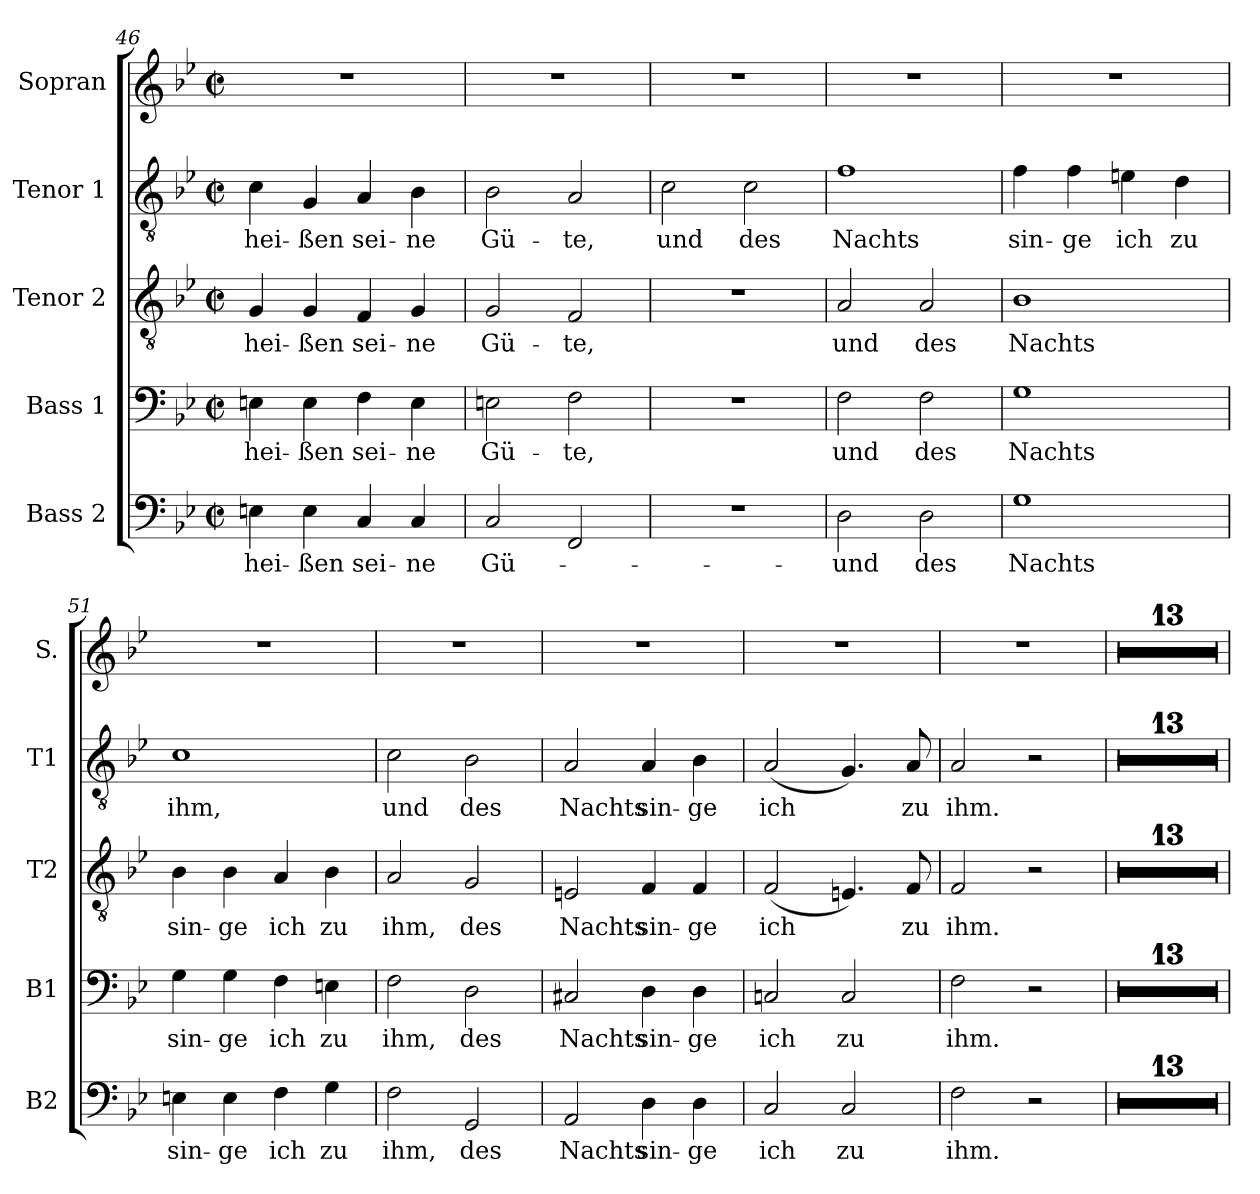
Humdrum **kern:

**kern	**text	**kern	**text	**kern	**text	**kern	**text	**kern
*part5	*part5	*part4	*part4	*part3	*part3	*part2	*part2	*part1
*staff5	*staff5	*staff4	*staff4	*staff3	*staff3	*staff2	*staff2	*staff1
*I"Bass 2	*	*I"Bass 1	*	*I"Tenor 2	*	*I"Tenor 1	*	*I"Sopran
*I'B2	*	*I'B1	*	*I'T2	*	*I'T1	*	*I'S.
*clefF4	*	*clefF4	*	*clefGv2	*	*clefGv2	*	*clefG2
*k[b-e-]	*	*k[b-e-]	*	*k[b-e-]	*	*k[b-e-]	*	*k[b-e-]
*M2/2	*	*M2/2	*	*M2/2	*	*M2/2	*	*M2/2
*met(c|)	*	*met(c|)	*	*met(c|)	*	*met(c|)	*	*met(c|)
=46	=46	=46	=46	=46	=46	=46	=46	=46
4En\	-hei-	4En\	-hei-	4G/	-hei-	4c\	-hei-	1r
4E\	-ßen	4E\	-ßen	4G/	-ßen	4G/	-ßen	.
4C/	sei-	4F\	sei-	4F/	sei-	4A/	sei-	.
4C/	-ne	4E\	-ne	4G/	-ne	4B-\	-ne	.
=47	=47	=47	=47	=47	=47	=47	=47	=47
2C/	Gü-	2En\	Gü-	2G/	Gü-	2B-\	Gü-	1r
2FF/	.	2F\	-te,	2F/	-te,	2A/	-te,	.
=48	=48	=48	=48	=48	=48	=48	=48	=48
1r	.	1r	.	1r	.	2c\	und	1r
.	.	.	.	.	.	2c\	des	.
=49	=49	=49	=49	=49	=49	=49	=49	=49
2D\	und	2F\	und	2A/	und	1f	Nachts	1r
2D\	des	2F\	des	2A/	des	.	.	.
=50	=50	=50	=50	=50	=50	=50	=50	=50
1G	Nachts	1G	Nachts	1B-	Nachts	4f\	sin-	1r
.	.	.	.	.	.	4f\	-ge	.
.	.	.	.	.	.	4en\	ich	.
.	.	.	.	.	.	4d\	zu	.
!!LO:LB:g=z
=51	=51	=51	=51	=51	=51	=51	=51	=51
4En\	sin-	4G\	sin-	4B-\	sin-	1c	ihm,	1r
4E\	-ge	4G\	-ge	4B-\	-ge	.	.	.
4F\	ich	4F\	ich	4A/	ich	.	.	.
4G\	zu	4En\	zu	4B-\	zu	.	.	.
=52	=52	=52	=52	=52	=52	=52	=52	=52
2F\	-ihm,	2F\	ihm,	2A/	-ihm,	2c\	und	1r
2GG/	des	2D\	des	2G/	des	2B-\	des	.
=53	=53	=53	=53	=53	=53	=53	=53	=53
2AA/	Nachts	2C#X/	Nachts	2En/	Nachts	2A/	Nachts	1r
4D\	sin-	4D\	sin-	4F/	sin-	4A/	sin-	.
4D\	-ge	4D\	-ge	4F/	-ge	4B-\	-ge	.
=54	=54	=54	=54	=54	=54	=54	=54	=54
2C/	ich	2Cn/	ich	(2F/	ich	(2A/	ich	1r
2C/	zu	2C/	zu	4.En/)	.	4.G/)	.	.
.	.	.	.	8F/	zu	8A/	zu	.
=55	=55	=55	=55	=55	=55	=55	=55	=55
2F\	ihm.	2F\	ihm.	2F/	ihm.	2A/	ihm.	1r
2r	.	2r	.	2r	.	2r	.	.
=56	=56	=56	=56	=56	=56	=56	=56	=56
1r	.	1r	.	1r	.	1r	.	1r
=57	=57	=57	=57	=57	=57	=57	=57	=57
1r	.	1r	.	1r	.	1r	.	1r
=58	=58	=58	=58	=58	=58	=58	=58	=58
1r	.	1r	.	1r	.	1r	.	1r
=59	=59	=59	=59	=59	=59	=59	=59	=59
1r	.	1r	.	1r	.	1r	.	1r
=60	=60	=60	=60	=60	=60	=60	=60	=60
1r	.	1r	.	1r	.	1r	.	1r
=61	=61	=61	=61	=61	=61	=61	=61	=61
1r	.	1r	.	1r	.	1r	.	1r
=62	=62	=62	=62	=62	=62	=62	=62	=62
1r	.	1r	.	1r	.	1r	.	1r
=63	=63	=63	=63	=63	=63	=63	=63	=63
1r	.	1r	.	1r	.	1r	.	1r
=64	=64	=64	=64	=64	=64	=64	=64	=64
1r	.	1r	.	1r	.	1r	.	1r
=65	=65	=65	=65	=65	=65	=65	=65	=65
1r	.	1r	.	1r	.	1r	.	1r
=66	=66	=66	=66	=66	=66	=66	=66	=66
1r	.	1r	.	1r	.	1r	.	1r
=67	=67	=67	=67	=67	=67	=67	=67	=67
1r	.	1r	.	1r	.	1r	.	1r
=68	=68	=68	=68	=68	=68	=68	=68	=68
1r	.	1r	.	1r	.	1r	.	1r
=	=	=	=	=	=	=	=	=
*-	*-	*-	*-	*-	*-	*-	*-	*-
